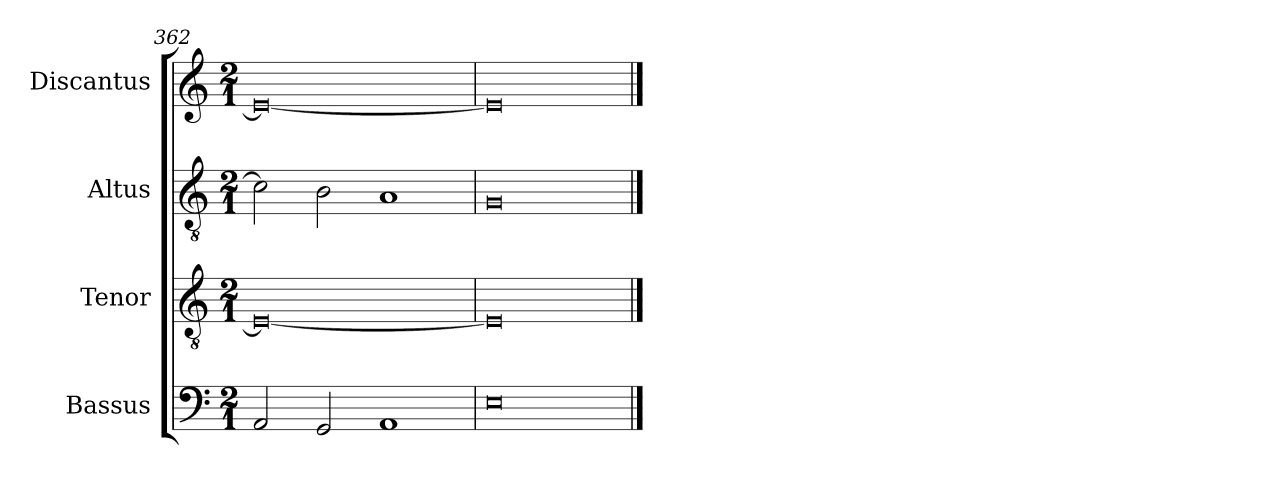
**kern	**kern	**kern	**kern
*part4	*part3	*part2	*part1
*staff4	*staff3	*staff2	*staff1
*I"Bassus	*I"Tenor	*I"Altus	*I"Discantus
*I'B	*I'T	*I'A	*I'D
*clefF4	*clefGv2	*clefGv2	*clefG2
*k[]	*k[]	*k[]	*k[]
*M2/1	*M2/1	*M2/1	*M2/1
=362	=362	=362	=362
2AA	0E_	2c]	0e_
2GG	.	2B	.
1AA	.	1A	.
=363	=363	=363	=363
0E	0E]	0G	0e]
==	==	==	==
*-	*-	*-	*-
